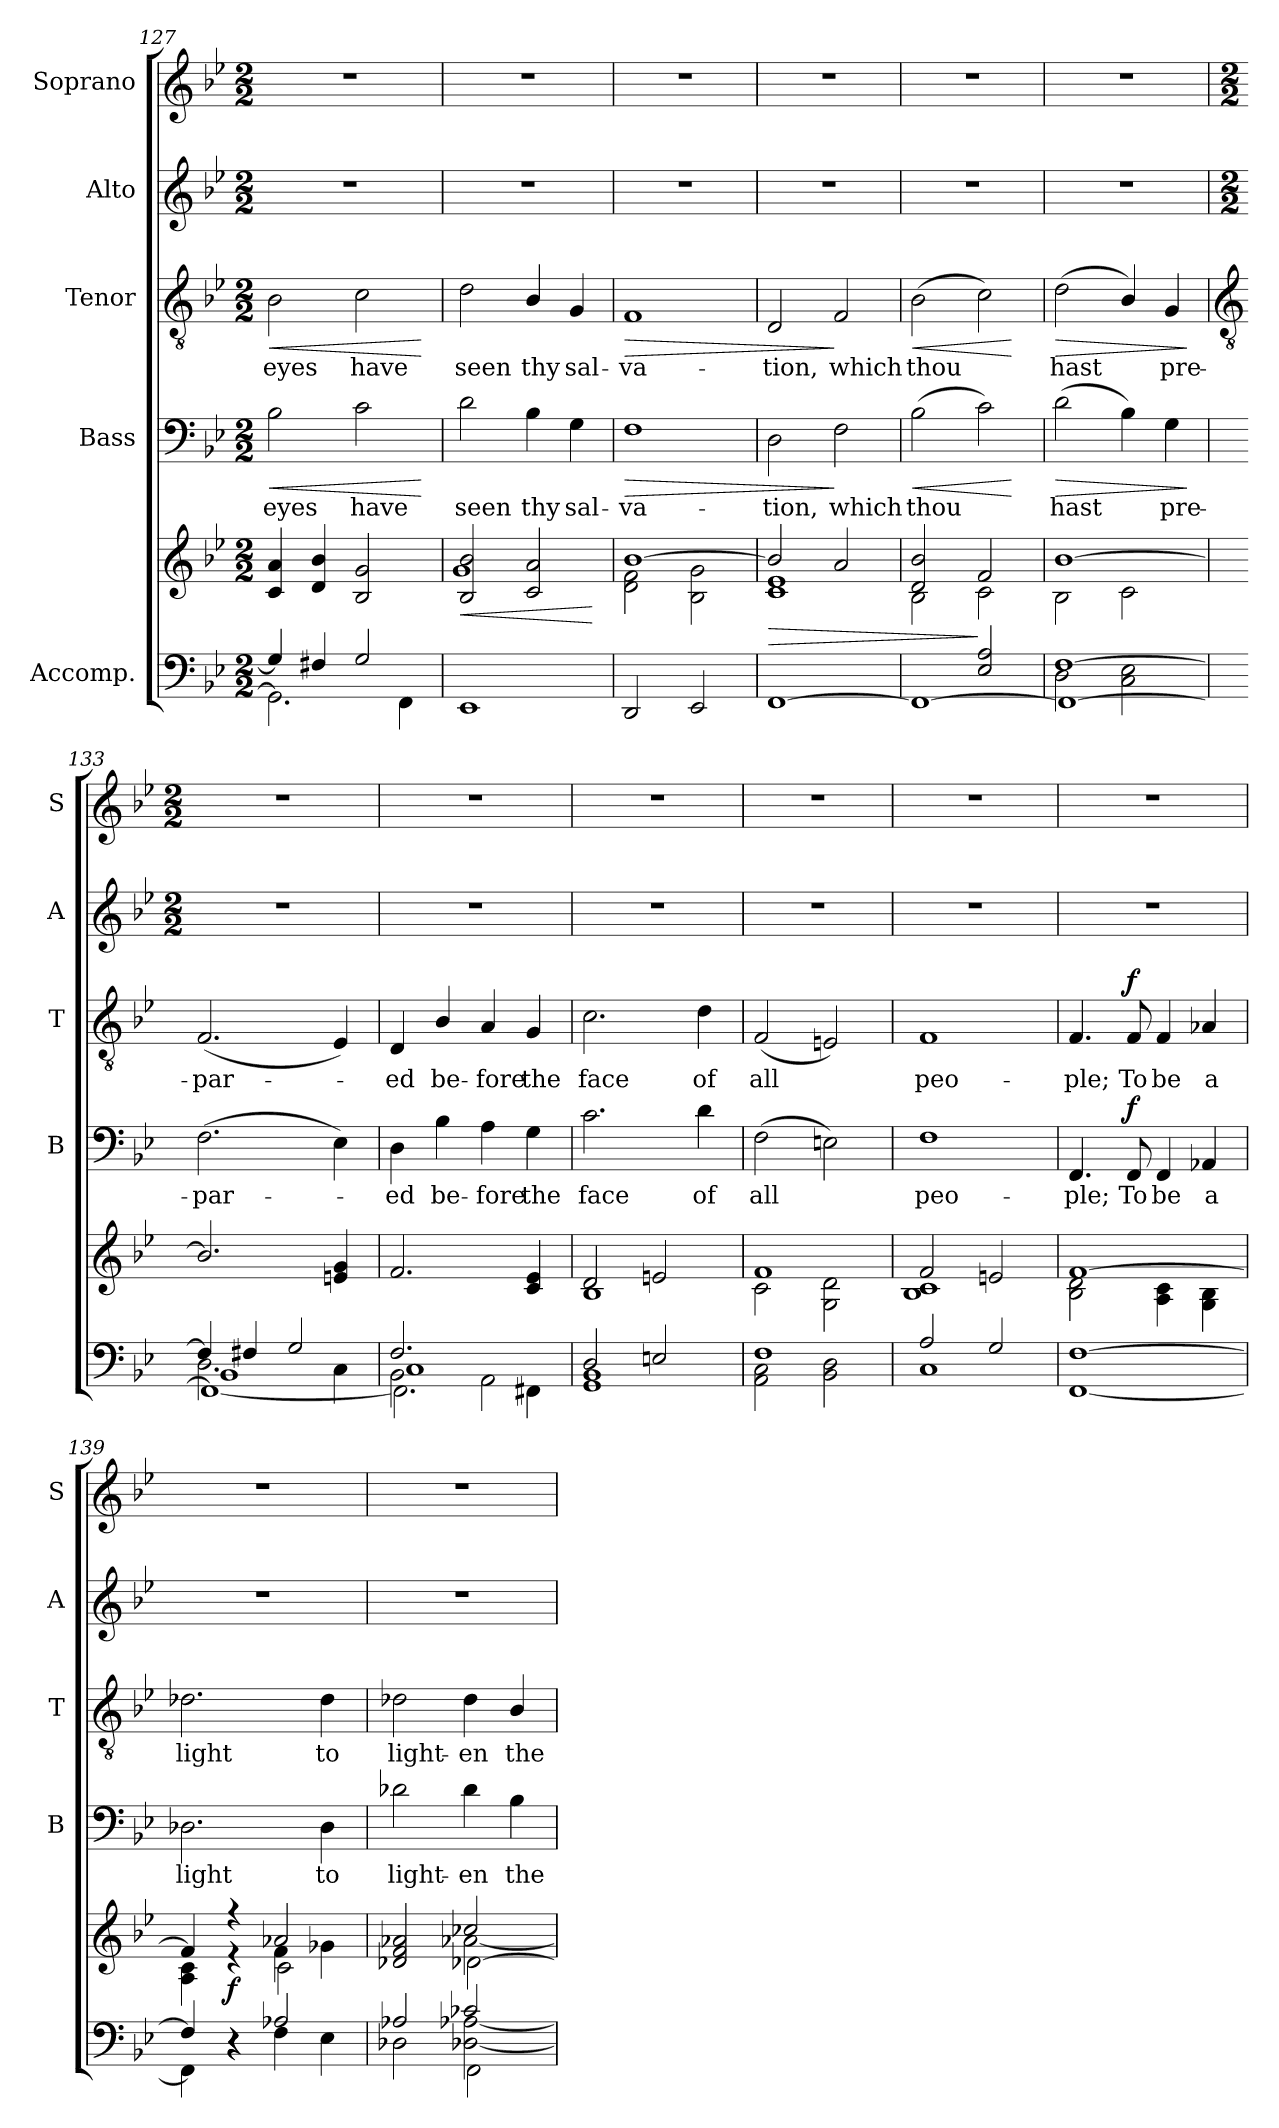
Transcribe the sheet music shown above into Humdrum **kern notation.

**kern	**kern	**dynam	**kern	**text	**dynam	**kern	**text	**dynam	**kern	**kern
*part5	*part5	*part5	*part4	*part4	*part4	*part3	*part3	*part3	*part2	*part1
*staff6	*staff5	*staff5/6	*staff4	*staff4	*staff4	*staff3	*staff3	*staff3	*staff2	*staff1
*I"Accomp.	*	*	*I"Bass	*	*	*I"Tenor	*	*	*I"Alto	*I"Soprano
*	*	*	*I'B	*	*	*I'T	*	*	*I'A	*I'S
*clefF4	*clefG2	*	*clefF4	*	*	*clefGv2	*	*	*clefG2	*clefG2
*k[b-e-]	*k[b-e-]	*	*k[b-e-]	*	*	*k[b-e-]	*	*	*k[b-e-]	*k[b-e-]
*B-:	*B-:	*	*B-:	*	*	*B-:	*	*	*B-:	*B-:
*M2/2	*M2/2	*	*M2/2	*	*	*M2/2	*	*	*M2/2	*M2/2
=127	=127	=127	=127	=127	=127	=127	=127	=127	=127	=127
*^	*^	*	*	*	*	*	*	*	*	*
*	*^	*	*	*	*	*	*	*	*	*	*	*
*	*	*^	*	*	*	*	*	*	*	*	*	*	*
!	!	!	!	!	!	!	!	!LO:LY:b	!LO:HP:b	!	!LO:LY:b	!LO:HP:b	!	!
4G/]	1ryy	2.GG\]	1ryy	4c/ 4a/	1ryy	.	2B-	eyes	<	2B-	eyes	<	1r	1r
4F#X/	.	.	.	4d/ 4b-/	.	.	.	.	.	.	.	.	.	.
!	!	!	!	!	!	!	!	!LO:LY:b	!	!	!LO:LY:b	!	!	!
2G/	.	.	.	2B-/ 2g/	.	.	2c	have	.	2c	have	.	.	.
.	.	4FF\	.	.	.	.	.	.	.	.	.	.	.	.
*v	*v	*v	*v	*	*	*	*	*	*	*	*	*	*	*
*	*v	*v	*	*	*	*	*	*	*	*	*
.	.	.	.	.	[	.	.	[	.	.
=128	=128	=128	=128	=128	=128	=128	=128	=128	=128	=128
*^	*	*	*	*	*	*	*	*	*	*
*	*^	*	*	*	*	*	*	*	*	*	*
*	*	*^	*	*	*	*	*	*	*	*	*	*
!	!	!	!	!	!LO:HP:b	!	!LO:LY:b	!	!	!LO:LY:b	!	!	!
*	*	*	*	*^	*	*	*	*	*	*	*	*	*
1EE-/	1ryy	1ryy	1ryy	2B-/ 2b-/	1g\	<	2d	seen	.	2d	seen	.	1r	1r
!	!	!	!	!	!	!	!	!LO:LY:b	!	!	!LO:LY:b	!	!	!
.	.	.	.	2c/ 2a/	.	.	4B-	thy	.	4B-/	thy	.	.	.
!	!	!	!	!	!	!	!	!LO:LY:b	!	!	!LO:LY:b	!	!	!
.	.	.	.	.	.	.	4G	sal-	.	4G	sal-	.	.	.
*v	*v	*v	*v	*	*	*	*	*	*	*	*	*	*	*
*	*v	*v	*	*	*	*	*	*	*	*	*
.	.	[	.	.	.	.	.	.	.	.
=129	=129	=129	=129	=129	=129	=129	=129	=129	=129	=129
*^	*^	*	*	*	*	*	*	*	*	*
*	*^	*	*	*	*	*	*	*	*	*	*	*
*	*	*^	*	*	*	*	*	*	*	*	*	*	*
!	!	!	!	!	!	!	!	!LO:LY:b	!LO:HP:b	!	!LO:LY:b	!LO:HP:b	!	!
2DD/	1ryy	1ryy	1ryy	[1b-/	2d\ 2f\	.	1F	-va-	>	1F	-va-	>	1r	1r
2EE-/	.	.	.	.	2B-\ 2g\	.	.	.	.	.	.	.	.	.
=130	=130	=130	=130	=130	=130	=130	=130	=130	=130	=130	=130	=130	=130	=130
!	!	!	!	!	!	!LO:HP:b	!	!LO:LY:b	!	!	!LO:LY:b	!	!	!
1ryy	1ryy	[1FF\	1ryy	2b-/]	1c\ 1e-\	>	2D	-tion,	.	2D	-tion,	.	1r	1r
!	!	!	!	!	!	!	!	!LO:LY:b	!	!	!LO:LY:b	!	!	!
.	.	.	.	2a/	.	.	2F	which	]	2F	which	]	.	.
=131	=131	=131	=131	=131	=131	=131	=131	=131	=131	=131	=131	=131	=131	=131
!	!	!	!	!	!	!	!	!LO:LY:b	!LO:HP:b	!	!LO:LY:b	!LO:HP:b	!	!
2ryy	1ryy	1FF\_	1ryy	2d/ 2b-/	2B-\	.	(>2B-	thou	<	(>2B-	thou	<	1r	1r
2E-/ 2A/	.	.	.	2f/	2c\	]	2c)	.	.	2c)	.	.	.	.
*v	*v	*v	*v	*	*	*	*	*	*	*	*	*	*	*
*	*v	*v	*	*	*	*	*	*	*	*	*
.	.	.	.	.	[	.	.	[	.	.
=132	=132	=132	=132	=132	=132	=132	=132	=132	=132	=132
*^	*^	*	*	*	*	*	*	*	*	*
*	*^	*	*	*	*	*	*	*	*	*	*	*
*	*	*^	*	*	*	*	*	*	*	*	*	*	*
!	!	!	!	!	!	!	!	!LO:LY:b	!LO:HP:b	!	!LO:LY:b	!LO:HP:b	!	!
[1F/	2D\	1FF\_	1ryy	[1b-/	2B-\	.	(>2d	hast	>	(>2d	hast	>	1r	1r
.	2C\ 2E-\	.	.	.	2c\	.	4B-)	.	.	4B-/)	.	.	.	.
!	!	!	!	!	!	!	!	!LO:LY:b	!	!	!LO:LY:b	!	!	!
.	.	.	.	.	.	.	4G	pre-	.	4G	pre-	.	.	.
*v	*v	*v	*v	*	*	*	*	*	*	*	*	*	*	*
*	*v	*v	*	*	*	*	*	*	*	*	*
.	.	.	.	.	]	.	.	]	.	.
!!LO:LB:g=z
=133	=133	=133	=133	=133	=133	=133	=133	=133	=133	=133
*	*	*	*	*	*	*clefGv2	*	*	*	*
*	*	*	*	*	*	*	*	*	*M2/2	*M2/2
*^	*^	*	*	*	*	*	*	*	*	*
*	*^	*	*	*	*	*	*	*	*	*	*	*
*	*	*^	*	*	*	*	*	*	*	*	*	*	*
!	!	!	!	!	!	!	!	!LO:LY:b	!	!	!LO:LY:b	!	!	!
4F/]	2.D\	1BB-\	1FF_	2.b-/]	1ryy	.	(>2.F	-par-	.	(<2.F	-par-	.	1r	1r
4F#X/	.	.	.	.	.	.	.	.	.	.	.	.	.	.
2G/	.	.	.	.	.	.	.	.	.	.	.	.	.	.
.	4C\	.	.	4en/ 4g/	.	.	4E-)	.	.	4E-)	.	.	.	.
!!LO:LB:g=z
=134	=134	=134	=134	=134	=134	=134	=134	=134	=134	=134	=134	=134	=134	=134
*	*	*	*	*	*^	*	*	*	*	*	*	*	*	*
!	!	!	!	!	!	!	!	!	!LO:LY:b	!	!	!LO:LY:b	!	!	!
2.F/	2BB-\	1C\	2.FF\]	2.f/	1ryy	1ryy	.	4D	ed	.	4D	ed	.	1r	1r
!	!	!	!	!	!	!	!	!	!LO:LY:b	!	!	!LO:LY:b	!	!	!
.	.	.	.	.	.	.	.	4B-	be-	.	4B-/	be-	.	.	.
!	!	!	!	!	!	!	!	!	!LO:LY:b	!	!	!LO:LY:b	!	!	!
.	2AA\	.	.	.	.	.	.	4A	-fore	.	4A	-fore	.	.	.
!	!	!	!	!	!	!	!	!	!LO:LY:b	!	!	!LO:LY:b	!	!	!
4ryy	.	.	4FF#X\	4c/ 4e-/	.	.	.	4G	the	.	4G	the	.	.	.
=135	=135	=135	=135	=135	=135	=135	=135	=135	=135	=135	=135	=135	=135	=135	=135
!	!	!	!	!	!	!	!	!	!LO:LY:b	!	!	!LO:LY:b	!	!	!
2D/	1ryy	1ryy	1GG 1BB-	2d/	1B-\	1ryy	.	2.c	face	.	2.c	face	.	1r	1r
2En/	.	.	.	2en/	.	.	.	.	.	.	.	.	.	.	.
!	!	!	!	!	!	!	!	!	!LO:LY:b	!	!	!LO:LY:b	!	!	!
.	.	.	.	.	.	.	.	4d	of	.	4d	of	.	.	.
=136	=136	=136	=136	=136	=136	=136	=136	=136	=136	=136	=136	=136	=136	=136	=136
!	!	!	!	!	!	!	!	!	!LO:LY:b	!	!	!LO:LY:b	!	!	!
1F/	1ryy	1ryy	2AA 2C	1f/	2c\	1ryy	.	(>2F	all	.	(<2F	all	.	1r	1r
.	.	.	2BB- 2D	.	2G\ 2d\	.	.	2En)	.	.	2En)	.	.	.	.
=137	=137	=137	=137	=137	=137	=137	=137	=137	=137	=137	=137	=137	=137	=137	=137
!	!	!	!	!	!	!	!	!	!LO:LY:b	!	!	!LO:LY:b	!	!	!
2A/	1ryy	1ryy	1C	2f/	1B-\ 1c\	1ryy	.	1F	peo-	.	1F	peo-	.	1r	1r
2G/	.	.	.	2en/	.	.	.	.	.	.	.	.	.	.	.
=138	=138	=138	=138	=138	=138	=138	=138	=138	=138	=138	=138	=138	=138	=138	=138
!	!	!	!	!	!	!	!	!	!LO:LY:b	!	!	!LO:LY:b	!	!	!
[1F/	1ryy	1ryy	[1FF	[1f/	2B-\ 2d\	1ryy	.	4.FF	-ple;	.	4.F	-ple;	.	1r	1r
!	!	!	!	!	!	!	!	!	!LO:LY:b	!LO:DY:b	!	!LO:LY:b	!LO:DY:b	!	!
.	.	.	.	.	.	.	.	8FF	To	f	8F	To	f	.	.
!	!	!	!	!	!	!	!	!	!LO:LY:b	!	!	!LO:LY:b	!	!	!
.	.	.	.	.	4A\ 4c\	.	.	4FF	be	.	4F	be	.	.	.
!	!	!	!	!	!	!	!	!	!LO:LY:b	!	!	!LO:LY:b	!	!	!
.	.	.	.	.	4G\ 4B-\	.	.	4AA-X	a	.	4A-X	a	.	.	.
=139	=139	=139	=139	=139	=139	=139	=139	=139	=139	=139	=139	=139	=139	=139	=139
!	!	!	!	!	!	!	!	!	!LO:LY:b	!	!	!LO:LY:b	!	!	!
4F/]	1ryy	4FF\]	1ryy	4f/]	2ryy	4A\ 4c\	.	2.D-X	light	.	2.d-X	light	.	1r	1r
.	.	.	.	.	.	4qqcc\yy	.	.	.	.	.	.	.	.	.
!	!	!	!	!	!	!	!LO:DY:b	!	!	!	!	!	!	!	!
4r	.	4r	.	4r	.	4r	f	.	.	.	.	.	.	.	.
2A-X/	.	4F\	.	2a-X/	4f\	2c\	.	.	.	.	.	.	.	.	.
!	!	!	!	!	!	!	!	!	!LO:LY:b	!	!	!LO:LY:b	!	!	!
.	.	4E-\	.	.	4g-X\	.	.	4D-	to	.	4d-	to	.	.	.
=140	=140	=140	=140	=140	=140	=140	=140	=140	=140	=140	=140	=140	=140	=140	=140
!	!	!	!	!	!	!	!	!	!LO:LY:b	!	!	!LO:LY:b	!	!	!
2A-X/	2ryy	2D-X\	1ryy	2d-X/ 2f/ 2a-X/	2ryy	2ryy	.	2d-X	light-	.	2d-X	light-	.	1r	1r
!	!	!	!	!	!	!	!	!	!LO:LY:b	!	!	!LO:LY:b	!	!	!
2c-X/	[2D-X\ [2A-X\	2FF\	.	2cc-X/	[2a-X\	[2d-X\	.	4d-	-en	.	4d-	-en	.	.	.
!	!	!	!	!	!	!	!	!	!LO:LY:b	!	!	!LO:LY:b	!	!	!
.	.	.	.	.	.	.	.	4B-	the	.	4B-/	the	.	.	.
*v	*v	*v	*v	*	*	*	*	*	*	*	*	*	*	*	*
*	*v	*v	*v	*	*	*	*	*	*	*	*	*
=	=	=	=	=	=	=	=	=	=	=
*-	*-	*-	*-	*-	*-	*-	*-	*-	*-	*-
